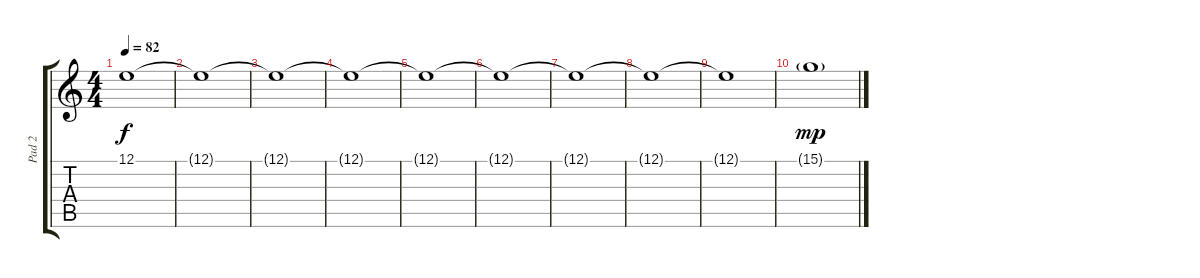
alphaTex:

\track ("Pad 2" "Pad 2") {instrument stringensemble1}
\staff {score tabs}
\tuning (E4 B3 G3 D3 A2 E2) {hide}
\ts (4 4)
\tempo 82
\clef g2
\ks c
12.1{t}.1{dy f} |
12.1{t}.1 |
12.1{t}.1 |
12.1{t}.1 |
12.1{t}.1 |
12.1{t}.1 |
12.1{t}.1 |
12.1{t}.1 |
12.1{t}.1 |
15.1{g}.1{dy mp}
